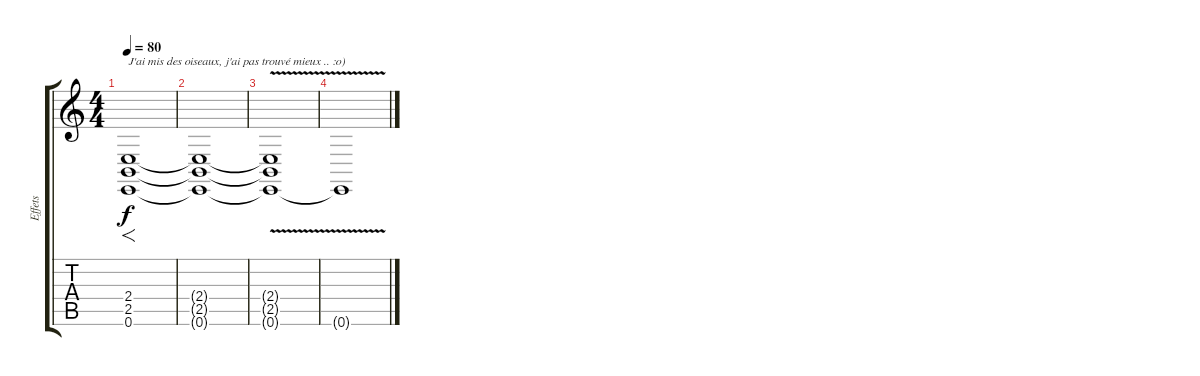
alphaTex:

\track ("Effets" "Effets") {instrument birdtweet}
\staff {score tabs}
\tuning (E4 B3 G3 D3 A2 E2) {hide}
\ts (4 4)
\tempo 80
\clef g2
\ks c
(2.4 2.5 0.6).1{f txt "J'ai mis des oiseaux, j'ai pas trouvé mieux .. :o)" dy f instrument birdtweet} |
(2.4{t} 2.5{t} 0.6{t}).1 |
(2.4{v t} 2.5{v t} 0.6{v t}).1 |
0.6{t}.1
